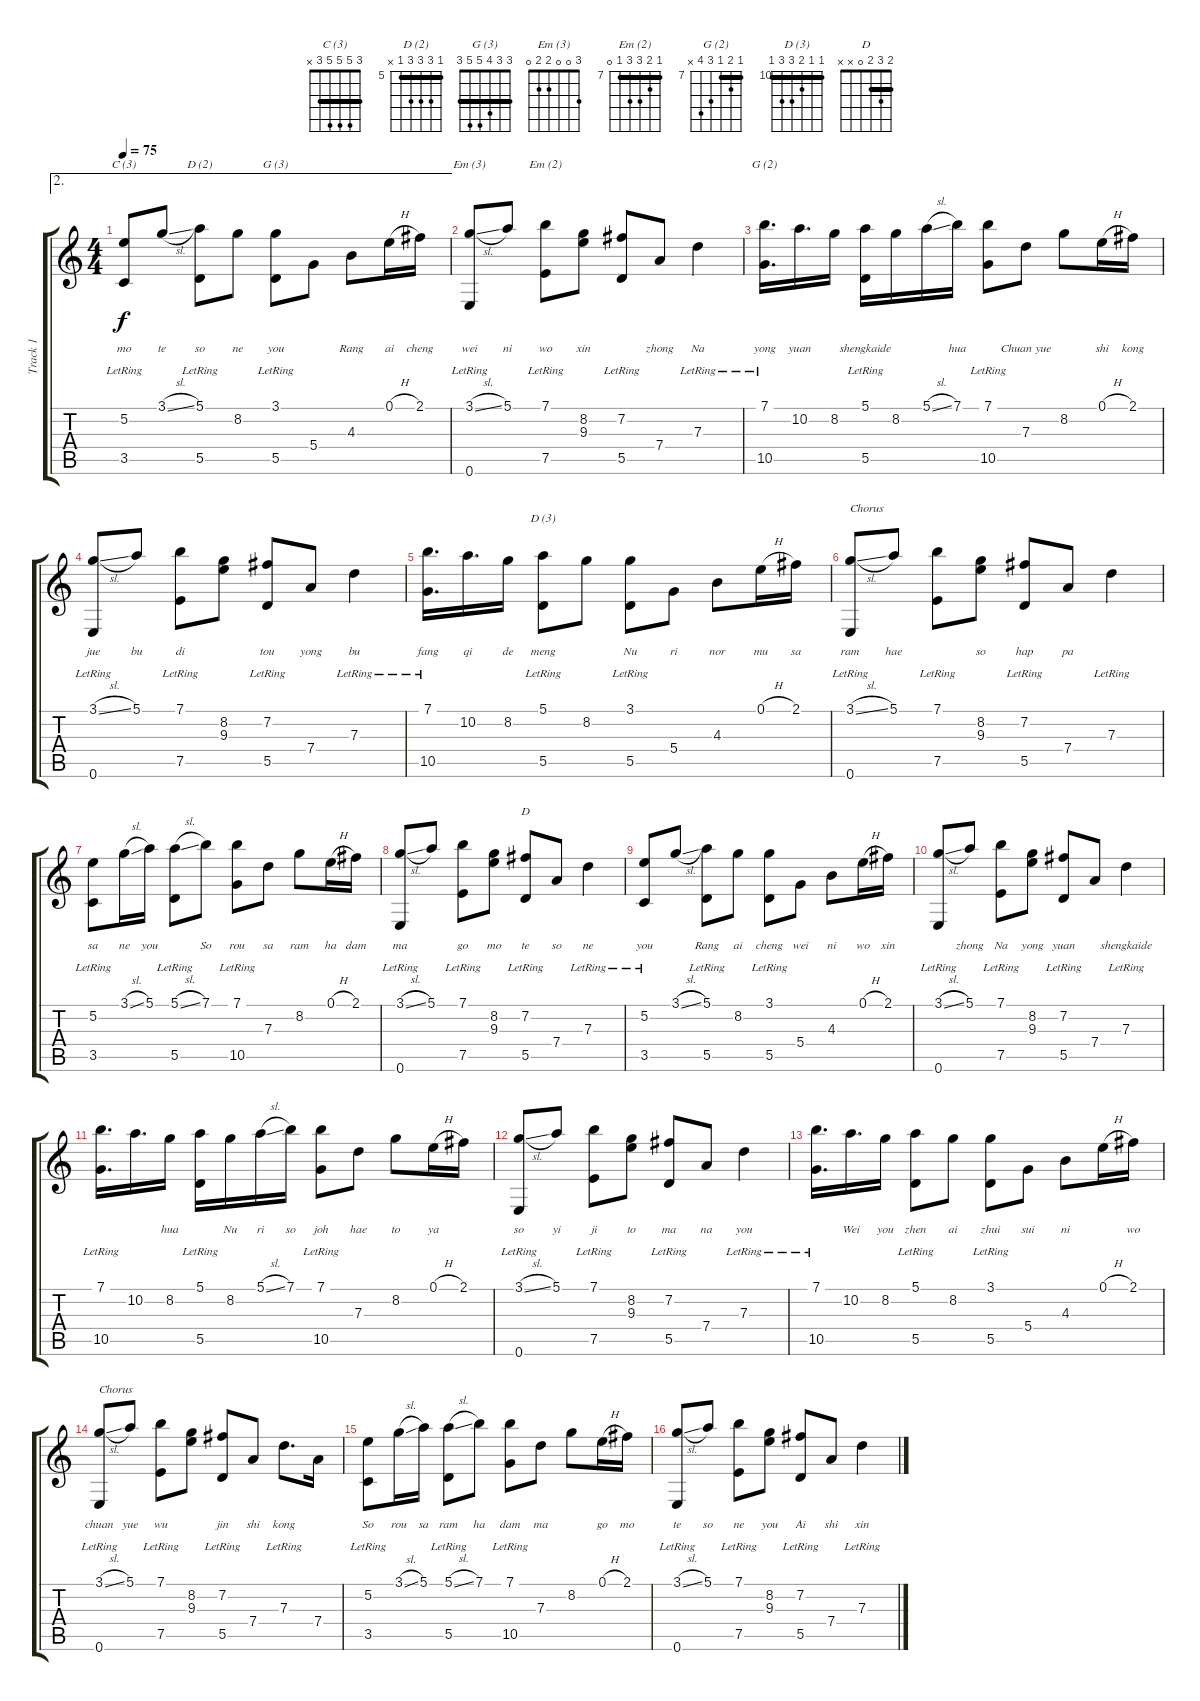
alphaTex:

\track ("Track 1" "Track 1") {instrument acousticguitarnylon}
\staff {score tabs}
\tuning (E4 B3 G3 D3 A2 E2) {hide}
\chord ("C (3)" 3 5 5 5 3 x) {barre 3}
\chord ("D (2)" 5 7 7 7 5 x) {firstfret 5 barre 5}
\chord ("G (3)" 3 3 4 5 5 3) {barre 3}
\chord ("Em (3)" 3 0 0 2 2 0)
\chord ("Em (2)" 7 8 9 9 7 0) {firstfret 7 barre 7}
\chord ("G (2)" 7 8 7 9 10 x) {firstfret 7 barre 7}
\chord ("D (3)" 10 10 11 12 12 10) {firstfret 10 barre 10}
\chord ("D" 2 3 2 0 x x) {barre 2}
\ae 2
\ts (4 4)
\tempo 75
\clef g2
\ks c
(5.2 3.5{lr}).8{ch "C (3)" lyrics (0 "") lyrics (1 "") lyrics (2 "mo") lyrics (3 "") lyrics (4 "") dy f} 3.1{sl}.8{lyrics (0 "") lyrics (1 "") lyrics (2 "te") lyrics (3 "") lyrics (4 "")} (5.1 5.5{lr}).8{ch "D (2)" lyrics (0 "") lyrics (1 "") lyrics (2 "so") lyrics (3 "") lyrics (4 "")} 8.2.8{lyrics (0 "") lyrics (1 "") lyrics (2 "ne") lyrics (3 "") lyrics (4 "")} (3.1 5.5{lr}).8{ch "G (3)" lyrics (0 "") lyrics (1 "") lyrics (2 "you") lyrics (3 "") lyrics (4 "")} 5.4.8{lyrics (0 "") lyrics (1 "") lyrics (2 "") lyrics (3 "") lyrics (4 "")} 4.3.8{lyrics (0 "") lyrics (1 "") lyrics (2 "Rang") lyrics (3 "") lyrics (4 "")} 0.1{h}.16{lyrics (0 "") lyrics (1 "") lyrics (2 "ai") lyrics (3 "") lyrics (4 "")} 2.1.16{lyrics (0 "") lyrics (1 "") lyrics (2 "cheng") lyrics (3 "") lyrics (4 "")} |
(3.1{sl} 0.6{lr}).8{ch "Em (3)" lyrics (0 "") lyrics (1 "") lyrics (2 "wei") lyrics (3 "") lyrics (4 "")} 5.1.8{lyrics (0 "") lyrics (1 "") lyrics (2 "ni") lyrics (3 "") lyrics (4 "")} (7.1 7.5{lr}).8{ch "Em (2)" lyrics (0 "") lyrics (1 "") lyrics (2 "wo") lyrics (3 "") lyrics (4 "")} (8.2 9.3).8{lyrics (0 "") lyrics (1 "") lyrics (2 "xin") lyrics (3 "") lyrics (4 "")} (7.2 5.5{lr}).8{lyrics (0 "") lyrics (1 "") lyrics (2 "") lyrics (3 "") lyrics (4 "")} 7.4.8{lyrics (0 "") lyrics (1 "") lyrics (2 "zhong") lyrics (3 "") lyrics (4 "")} 7.3{lr}.4{lyrics (0 "") lyrics (1 "") lyrics (2 "Na") lyrics (3 "") lyrics (4 "")} |
(7.1 10.5{lr}).16{d ch "G (2)" lyrics (0 "") lyrics (1 "") lyrics (2 "yong") lyrics (3 "") lyrics (4 "")} 10.2.16{d lyrics (0 "") lyrics (1 "") lyrics (2 "yuan") lyrics (3 "") lyrics (4 "")} 8.2.16{lyrics (0 "") lyrics (1 "") lyrics (2 "") lyrics (3 "") lyrics (4 "")} (5.1 5.5{lr}).16{lyrics (0 "") lyrics (1 "") lyrics (2 "shengkaide") lyrics (3 "") lyrics (4 "")} 8.2.16{lyrics (0 "") lyrics (1 "") lyrics (2 "") lyrics (3 "") lyrics (4 "")} 5.1{sl}.16{lyrics (0 "") lyrics (1 "") lyrics (2 "") lyrics (3 "") lyrics (4 "")} 7.1.16{lyrics (0 "") lyrics (1 "") lyrics (2 "hua") lyrics (3 "") lyrics (4 "")} (7.1 10.5{lr}).8{lyrics (0 "") lyrics (1 "") lyrics (2 "") lyrics (3 "") lyrics (4 "")} 7.3.8{lyrics (0 "") lyrics (1 "") lyrics (2 "Chuan yue") lyrics (3 "") lyrics (4 "")} 8.2.8{lyrics (0 "") lyrics (1 "") lyrics (2 "") lyrics (3 "") lyrics (4 "")} 0.1{h}.16{lyrics (0 "") lyrics (1 "") lyrics (2 "shi") lyrics (3 "") lyrics (4 "")} 2.1.16{lyrics (0 "") lyrics (1 "") lyrics (2 "kong") lyrics (3 "") lyrics (4 "")} |
(3.1{sl} 0.6{lr}).8{lyrics (0 "") lyrics (1 "") lyrics (2 "jue") lyrics (3 "") lyrics (4 "")} 5.1.8{lyrics (0 "") lyrics (1 "") lyrics (2 "bu") lyrics (3 "") lyrics (4 "")} (7.1 7.5{lr}).8{lyrics (0 "") lyrics (1 "") lyrics (2 "di") lyrics (3 "") lyrics (4 "")} (8.2 9.3).8{lyrics (0 "") lyrics (1 "") lyrics (2 "") lyrics (3 "") lyrics (4 "")} (7.2 5.5{lr}).8{lyrics (0 "") lyrics (1 "") lyrics (2 "tou") lyrics (3 "") lyrics (4 "")} 7.4.8{lyrics (0 "") lyrics (1 "") lyrics (2 "yong") lyrics (3 "") lyrics (4 "")} 7.3{lr}.4{lyrics (0 "") lyrics (1 "") lyrics (2 "bu") lyrics (3 "") lyrics (4 "")} |
(7.1 10.5{lr}).16{d lyrics (0 "") lyrics (1 "") lyrics (2 "fang") lyrics (3 "") lyrics (4 "")} 10.2.16{d lyrics (0 "") lyrics (1 "") lyrics (2 "qi") lyrics (3 "") lyrics (4 "")} 8.2.16{lyrics (0 "") lyrics (1 "") lyrics (2 "de") lyrics (3 "") lyrics (4 "")} (5.1 5.5{lr}).8{ch "D (3)" lyrics (0 "") lyrics (1 "") lyrics (2 "meng") lyrics (3 "") lyrics (4 "")} 8.2.8{lyrics (0 "") lyrics (1 "") lyrics (2 "") lyrics (3 "") lyrics (4 "")} (3.1 5.5{lr}).8{lyrics (0 "") lyrics (1 "") lyrics (2 "Nu") lyrics (3 "") lyrics (4 "")} 5.4.8{lyrics (0 "") lyrics (1 "") lyrics (2 "ri") lyrics (3 "") lyrics (4 "")} 4.3.8{lyrics (0 "") lyrics (1 "") lyrics (2 "nor") lyrics (3 "") lyrics (4 "")} 0.1{h}.16{lyrics (0 "") lyrics (1 "") lyrics (2 "mu") lyrics (3 "") lyrics (4 "")} 2.1.16{lyrics (0 "") lyrics (1 "") lyrics (2 "sa") lyrics (3 "") lyrics (4 "")} |
(3.1{sl} 0.6{lr}).8{txt "Chorus" lyrics (0 "") lyrics (1 "") lyrics (2 "ram") lyrics (3 "") lyrics (4 "")} 5.1.8{lyrics (0 "") lyrics (1 "") lyrics (2 "hae") lyrics (3 "") lyrics (4 "")} (7.1 7.5{lr}).8{lyrics (0 "") lyrics (1 "") lyrics (2 "") lyrics (3 "") lyrics (4 "")} (8.2 9.3).8{lyrics (0 "") lyrics (1 "") lyrics (2 "so") lyrics (3 "") lyrics (4 "")} (7.2 5.5{lr}).8{lyrics (0 "") lyrics (1 "") lyrics (2 "hap") lyrics (3 "") lyrics (4 "")} 7.4.8{lyrics (0 "") lyrics (1 "") lyrics (2 "pa") lyrics (3 "") lyrics (4 "")} 7.3{lr}.4{lyrics (0 "") lyrics (1 "") lyrics (2 "") lyrics (3 "") lyrics (4 "")} |
(5.2 3.5{lr}).8{lyrics (0 "") lyrics (1 "") lyrics (2 "sa") lyrics (3 "") lyrics (4 "")} 3.1{sl}.16{lyrics (0 "") lyrics (1 "") lyrics (2 "ne") lyrics (3 "") lyrics (4 "")} 5.1.16{lyrics (0 "") lyrics (1 "") lyrics (2 "you") lyrics (3 "") lyrics (4 "")} (5.1{sl} 5.5{lr}).8{lyrics (0 "") lyrics (1 "") lyrics (2 "") lyrics (3 "") lyrics (4 "")} 7.1.8{lyrics (0 "") lyrics (1 "") lyrics (2 "So") lyrics (3 "") lyrics (4 "")} (7.1 10.5{lr}).8{lyrics (0 "") lyrics (1 "") lyrics (2 "rou") lyrics (3 "") lyrics (4 "")} 7.3.8{lyrics (0 "") lyrics (1 "") lyrics (2 "sa") lyrics (3 "") lyrics (4 "")} 8.2.8{lyrics (0 "") lyrics (1 "") lyrics (2 "ram") lyrics (3 "") lyrics (4 "")} 0.1{h}.16{lyrics (0 "") lyrics (1 "") lyrics (2 "ha") lyrics (3 "") lyrics (4 "")} 2.1.16{lyrics (0 "") lyrics (1 "") lyrics (2 "dam") lyrics (3 "") lyrics (4 "")} |
(3.1{sl} 0.6{lr}).8{lyrics (0 "") lyrics (1 "") lyrics (2 "ma") lyrics (3 "") lyrics (4 "")} 5.1.8{lyrics (0 "") lyrics (1 "") lyrics (2 "") lyrics (3 "") lyrics (4 "")} (7.1 7.5{lr}).8{lyrics (0 "") lyrics (1 "") lyrics (2 "go") lyrics (3 "") lyrics (4 "")} (8.2 9.3).8{lyrics (0 "") lyrics (1 "") lyrics (2 "mo") lyrics (3 "") lyrics (4 "")} (7.2 5.5{lr}).8{ch "D" lyrics (0 "") lyrics (1 "") lyrics (2 "te") lyrics (3 "") lyrics (4 "")} 7.4.8{lyrics (0 "") lyrics (1 "") lyrics (2 "so") lyrics (3 "") lyrics (4 "")} 7.3{lr}.4{lyrics (0 "") lyrics (1 "") lyrics (2 "ne") lyrics (3 "") lyrics (4 "")} |
(5.2 3.5{lr}).8{lyrics (0 "") lyrics (1 "") lyrics (2 "you") lyrics (3 "") lyrics (4 "")} 3.1{sl}.8{lyrics (0 "") lyrics (1 "") lyrics (2 "") lyrics (3 "") lyrics (4 "")} (5.1 5.5{lr}).8{lyrics (0 "") lyrics (1 "") lyrics (2 "Rang") lyrics (3 "") lyrics (4 "")} 8.2.8{lyrics (0 "") lyrics (1 "") lyrics (2 "ai") lyrics (3 "") lyrics (4 "")} (3.1 5.5{lr}).8{lyrics (0 "") lyrics (1 "") lyrics (2 "cheng") lyrics (3 "") lyrics (4 "")} 5.4.8{lyrics (0 "") lyrics (1 "") lyrics (2 "wei") lyrics (3 "") lyrics (4 "")} 4.3.8{lyrics (0 "") lyrics (1 "") lyrics (2 "ni") lyrics (3 "") lyrics (4 "")} 0.1{h}.16{lyrics (0 "") lyrics (1 "") lyrics (2 "wo") lyrics (3 "") lyrics (4 "")} 2.1.16{lyrics (0 "") lyrics (1 "") lyrics (2 "xin") lyrics (3 "") lyrics (4 "")} |
(3.1{sl} 0.6{lr}).8{lyrics (0 "") lyrics (1 "") lyrics (2 "") lyrics (3 "") lyrics (4 "")} 5.1.8{lyrics (0 "") lyrics (1 "") lyrics (2 "zhong") lyrics (3 "") lyrics (4 "")} (7.1 7.5{lr}).8{lyrics (0 "") lyrics (1 "") lyrics (2 "Na") lyrics (3 "") lyrics (4 "")} (8.2 9.3).8{lyrics (0 "") lyrics (1 "") lyrics (2 "yong") lyrics (3 "") lyrics (4 "")} (7.2 5.5{lr}).8{lyrics (0 "") lyrics (1 "") lyrics (2 "yuan") lyrics (3 "") lyrics (4 "")} 7.4.8{lyrics (0 "") lyrics (1 "") lyrics (2 "") lyrics (3 "") lyrics (4 "")} 7.3{lr}.4{lyrics (0 "") lyrics (1 "") lyrics (2 "shengkaide") lyrics (3 "") lyrics (4 "")} |
(7.1 10.5{lr}).16{d lyrics (0 "") lyrics (1 "") lyrics (2 "") lyrics (3 "") lyrics (4 "")} 10.2.16{d lyrics (0 "") lyrics (1 "") lyrics (2 "") lyrics (3 "") lyrics (4 "")} 8.2.16{lyrics (0 "") lyrics (1 "") lyrics (2 "hua") lyrics (3 "") lyrics (4 "")} (5.1 5.5{lr}).16{lyrics (0 "") lyrics (1 "") lyrics (2 "") lyrics (3 "") lyrics (4 "")} 8.2.16{lyrics (0 "") lyrics (1 "") lyrics (2 "Nu") lyrics (3 "") lyrics (4 "")} 5.1{sl}.16{lyrics (0 "") lyrics (1 "") lyrics (2 "ri") lyrics (3 "") lyrics (4 "")} 7.1.16{lyrics (0 "") lyrics (1 "") lyrics (2 "so") lyrics (3 "") lyrics (4 "")} (7.1 10.5{lr}).8{lyrics (0 "") lyrics (1 "") lyrics (2 "joh") lyrics (3 "") lyrics (4 "")} 7.3.8{lyrics (0 "") lyrics (1 "") lyrics (2 "hae") lyrics (3 "") lyrics (4 "")} 8.2.8{lyrics (0 "") lyrics (1 "") lyrics (2 "to") lyrics (3 "") lyrics (4 "")} 0.1{h}.16{lyrics (0 "") lyrics (1 "") lyrics (2 "ya") lyrics (3 "") lyrics (4 "")} 2.1.16{lyrics (0 "") lyrics (1 "") lyrics (2 "") lyrics (3 "") lyrics (4 "")} |
(3.1{sl} 0.6{lr}).8{lyrics (0 "") lyrics (1 "") lyrics (2 "so") lyrics (3 "") lyrics (4 "")} 5.1.8{lyrics (0 "") lyrics (1 "") lyrics (2 "yi") lyrics (3 "") lyrics (4 "")} (7.1 7.5{lr}).8{lyrics (0 "") lyrics (1 "") lyrics (2 "ji") lyrics (3 "") lyrics (4 "")} (8.2 9.3).8{lyrics (0 "") lyrics (1 "") lyrics (2 "to") lyrics (3 "") lyrics (4 "")} (7.2 5.5{lr}).8{lyrics (0 "") lyrics (1 "") lyrics (2 "ma") lyrics (3 "") lyrics (4 "")} 7.4.8{lyrics (0 "") lyrics (1 "") lyrics (2 "na") lyrics (3 "") lyrics (4 "")} 7.3{lr}.4{lyrics (0 "") lyrics (1 "") lyrics (2 "you") lyrics (3 "") lyrics (4 "")} |
(7.1 10.5{lr}).16{d lyrics (0 "") lyrics (1 "") lyrics (2 "") lyrics (3 "") lyrics (4 "")} 10.2.16{d lyrics (0 "") lyrics (1 "") lyrics (2 "Wei") lyrics (3 "") lyrics (4 "")} 8.2.16{lyrics (0 "") lyrics (1 "") lyrics (2 "you") lyrics (3 "") lyrics (4 "")} (5.1 5.5{lr}).8{lyrics (0 "") lyrics (1 "") lyrics (2 "zhen") lyrics (3 "") lyrics (4 "")} 8.2.8{lyrics (0 "") lyrics (1 "") lyrics (2 "ai") lyrics (3 "") lyrics (4 "")} (3.1 5.5{lr}).8{lyrics (0 "") lyrics (1 "") lyrics (2 "zhui") lyrics (3 "") lyrics (4 "")} 5.4.8{lyrics (0 "") lyrics (1 "") lyrics (2 "sui") lyrics (3 "") lyrics (4 "")} 4.3.8{lyrics (0 "") lyrics (1 "") lyrics (2 "ni") lyrics (3 "") lyrics (4 "")} 0.1{h}.16{lyrics (0 "") lyrics (1 "") lyrics (2 "") lyrics (3 "") lyrics (4 "")} 2.1.16{lyrics (0 "") lyrics (1 "") lyrics (2 "wo") lyrics (3 "") lyrics (4 "")} |
(3.1{sl} 0.6{lr}).8{txt "Chorus" lyrics (0 "") lyrics (1 "") lyrics (2 "chuan") lyrics (3 "") lyrics (4 "")} 5.1.8{lyrics (0 "") lyrics (1 "") lyrics (2 "yue") lyrics (3 "") lyrics (4 "")} (7.1 7.5{lr}).8{lyrics (0 "") lyrics (1 "") lyrics (2 "wu") lyrics (3 "") lyrics (4 "")} (8.2 9.3).8{lyrics (0 "") lyrics (1 "") lyrics (2 "") lyrics (3 "") lyrics (4 "")} (7.2 5.5{lr}).8{lyrics (0 "") lyrics (1 "") lyrics (2 "jin") lyrics (3 "") lyrics (4 "")} 7.4.8{lyrics (0 "") lyrics (1 "") lyrics (2 "shi") lyrics (3 "") lyrics (4 "")} 7.3{lr}.8{d lyrics (0 "") lyrics (1 "") lyrics (2 "kong") lyrics (3 "") lyrics (4 "")} 7.4.16{lyrics (0 "") lyrics (1 "") lyrics (2 "") lyrics (3 "") lyrics (4 "")} |
(5.2 3.5{lr}).8{lyrics (0 "") lyrics (1 "") lyrics (2 "So") lyrics (3 "") lyrics (4 "")} 3.1{sl}.16{lyrics (0 "") lyrics (1 "") lyrics (2 "rou") lyrics (3 "") lyrics (4 "")} 5.1.16{lyrics (0 "") lyrics (1 "") lyrics (2 "sa") lyrics (3 "") lyrics (4 "")} (5.1{sl} 5.5{lr}).8{lyrics (0 "") lyrics (1 "") lyrics (2 "ram") lyrics (3 "") lyrics (4 "")} 7.1.8{lyrics (0 "") lyrics (1 "") lyrics (2 "ha") lyrics (3 "") lyrics (4 "")} (7.1 10.5{lr}).8{lyrics (0 "") lyrics (1 "") lyrics (2 "dam") lyrics (3 "") lyrics (4 "")} 7.3.8{lyrics (0 "") lyrics (1 "") lyrics (2 "ma") lyrics (3 "") lyrics (4 "")} 8.2.8{lyrics (0 "") lyrics (1 "") lyrics (2 "") lyrics (3 "") lyrics (4 "")} 0.1{h}.16{lyrics (0 "") lyrics (1 "") lyrics (2 "go") lyrics (3 "") lyrics (4 "")} 2.1.16{lyrics (0 "") lyrics (1 "") lyrics (2 "mo") lyrics (3 "") lyrics (4 "")} |
(3.1{sl} 0.6{lr}).8{lyrics (0 "") lyrics (1 "") lyrics (2 "te") lyrics (3 "") lyrics (4 "")} 5.1.8{lyrics (0 "") lyrics (1 "") lyrics (2 "so") lyrics (3 "") lyrics (4 "")} (7.1 7.5{lr}).8{lyrics (0 "") lyrics (1 "") lyrics (2 "ne") lyrics (3 "") lyrics (4 "")} (8.2 9.3).8{lyrics (0 "") lyrics (1 "") lyrics (2 "you") lyrics (3 "") lyrics (4 "")} (7.2 5.5{lr}).8{lyrics (0 "") lyrics (1 "") lyrics (2 "Ai") lyrics (3 "") lyrics (4 "")} 7.4.8{lyrics (0 "") lyrics (1 "") lyrics (2 "shi") lyrics (3 "") lyrics (4 "")} 7.3{lr}.4{lyrics (0 "") lyrics (1 "") lyrics (2 "xin") lyrics (3 "") lyrics (4 "")}
